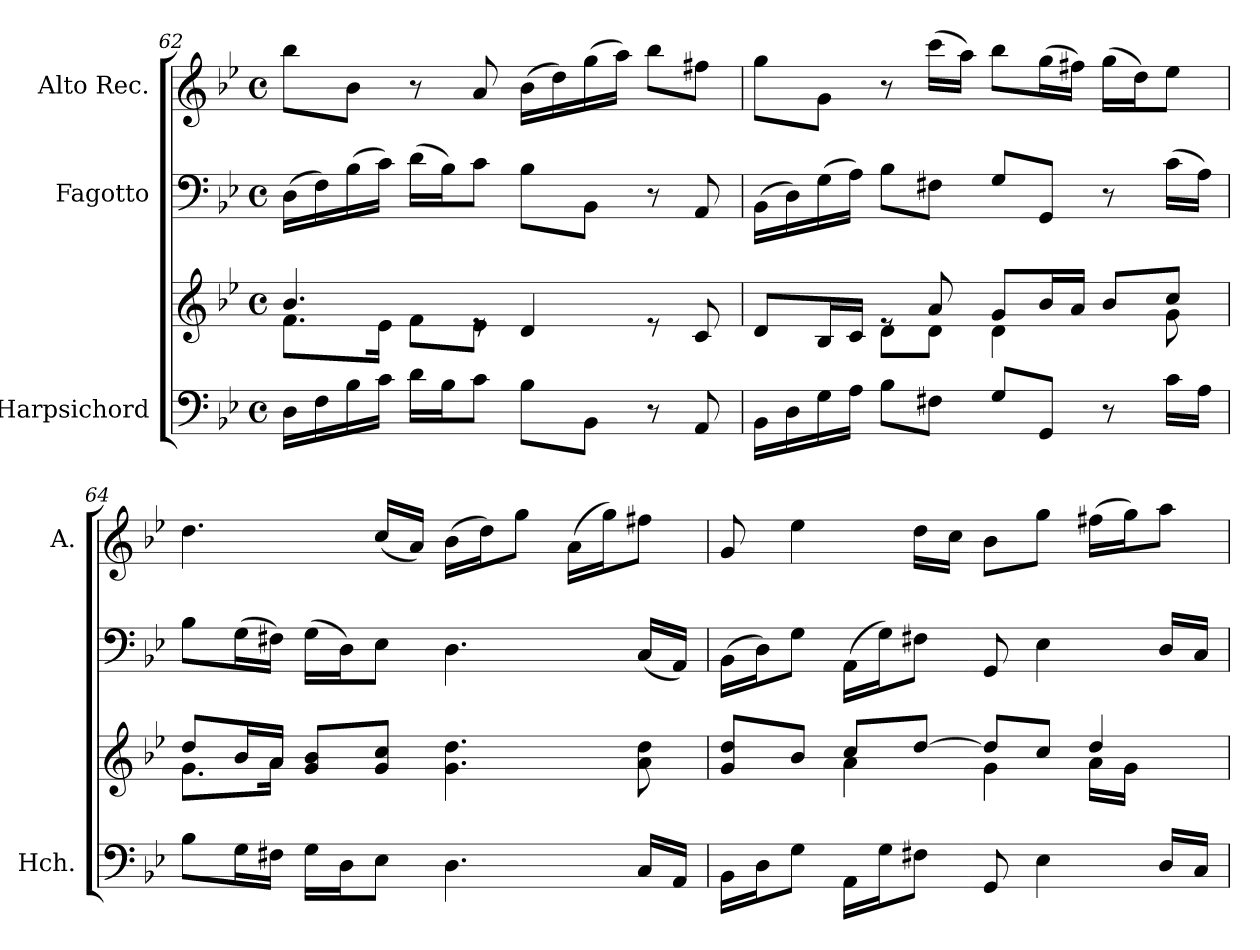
**kern	**kern	**kern	**kern
*part3	*part3	*part2	*part1
*staff4	*staff3	*staff2	*staff1
*I"Harpsichord	*	*I"Fagotto	*I"Alto Rec.
*I'Hch.	*	*	*I'A.
*clefF4	*clefG2	*clefF4	*clefG2
*k[b-e-]	*k[b-e-]	*k[b-e-]	*k[b-e-]
*M4/4	*M4/4	*M4/4	*M4/4
*met(c)	*met(c)	*met(c)	*met(c)
=62	=62	=62	=62
*	*^	*	*
16D\LL	4.b-/	8.f\L	(>16D\LL	8bb-\L
16F\	.	.	16F\)	.
16B-\	.	.	(>16B-\	8b-\J
16c\JJ	.	16e-\Jk	16c\JJ)	.
16d\LL	.	8f\L	(>16d\LL	8r
16B-\J	.	.	16B-\J)	.
8c\J	8re	8e-\J	8c\J	8a/
8B-\L	4d/	2ryy	8B-\L	(>16b-\LL
.	.	.	.	16dd\)
8BB-\J	.	.	8BB-\J	(>16gg\
.	.	.	.	16aa\JJ)
8r	8re	.	8r	8bb-\L
8AA/	8c/	.	8AA/	8ff#X\J
!!LO:LB:g=z
=63	=63	=63	=63	=63
16BB-\LL	8d/L	4ryy	(>16BB-\LL	8gg\L
16D\	.	.	16D\)	.
16G\	16B-/L	.	(>16G\	8g\J
16A\JJ	16c/JJ	.	16A\JJ)	.
8B-\L	8re	8d\L	8B-\L	8r
8F#X\J	8a/	8d\J	8F#X\J	(>16ccc\LL
.	.	.	.	16aa\JJ)
8G/L	8g/L	4d\	8G/L	8bb-\L
8GG/J	16b-/L	.	8GG/J	(>16gg\L
.	16a/JJ	.	.	16ff#X\JJ)
8r	8b-/L	8ryy	8r	(>16gg\LL
.	.	.	.	16dd\J)
16c\LL	8cc/J	8g\	(>16c\LL	8ee-\J
16A\JJ	.	.	16A\JJ)	.
=64	=64	=64	=64	=64
8B-\L	8dd/L	8.g\L	8B-\L	4.dd\
16G\L	16b-/L	.	(>16G\L	.
16F#X\JJ	16a/JJ	16a\Jk	16F#X\JJ)	.
16G\LL	8g/ 8b-/L	2.ryy	(>16G\LL	.
16D\J	.	.	16D\J)	.
8E-\J	8g/ 8cc/J	.	8E-\J	(16cc/LL
.	.	.	.	16a/JJ)
4.D\	4.g\ 4.dd\	.	4.D\	(>16b-\LL
.	.	.	.	16dd\J)
.	.	.	.	8gg\J
.	.	.	.	(>16a\LL
.	.	.	.	16gg\J)
16C/LL	8a\ 8dd\	.	(16C/LL	8ff#X\J
16AA/JJ	.	.	16AA/JJ)	.
=65	=65	=65	=65	=65
16BB-\LL	8g/ 8dd/L	4ryy	(>16BB-\LL	8g/
16D\J	.	.	16D\J)	.
8G\J	8b-/J	.	8G\J	4ee-\
16AA\LL	8cc/L	4a\	(>16AA\LL	.
16G\J	.	.	16G\J)	.
8F#X\J	[8dd/J	.	8F#X\J	16dd\LL
.	.	.	.	16cc\JJ
8GG/	8dd/L]	4g\	8GG/	8b-\L
4E-\	8cc/J	.	4E-\	8gg\J
.	4dd/	16a\LL	.	(>16ff#X\LL
.	.	16g\JJ	.	16gg\J)
16D/LL	.	8ryy	16D/LL	8aa\J
16C/JJ	.	.	16C/JJ	.
*	*v	*v	*	*
=	=	=	=
*-	*-	*-	*-
